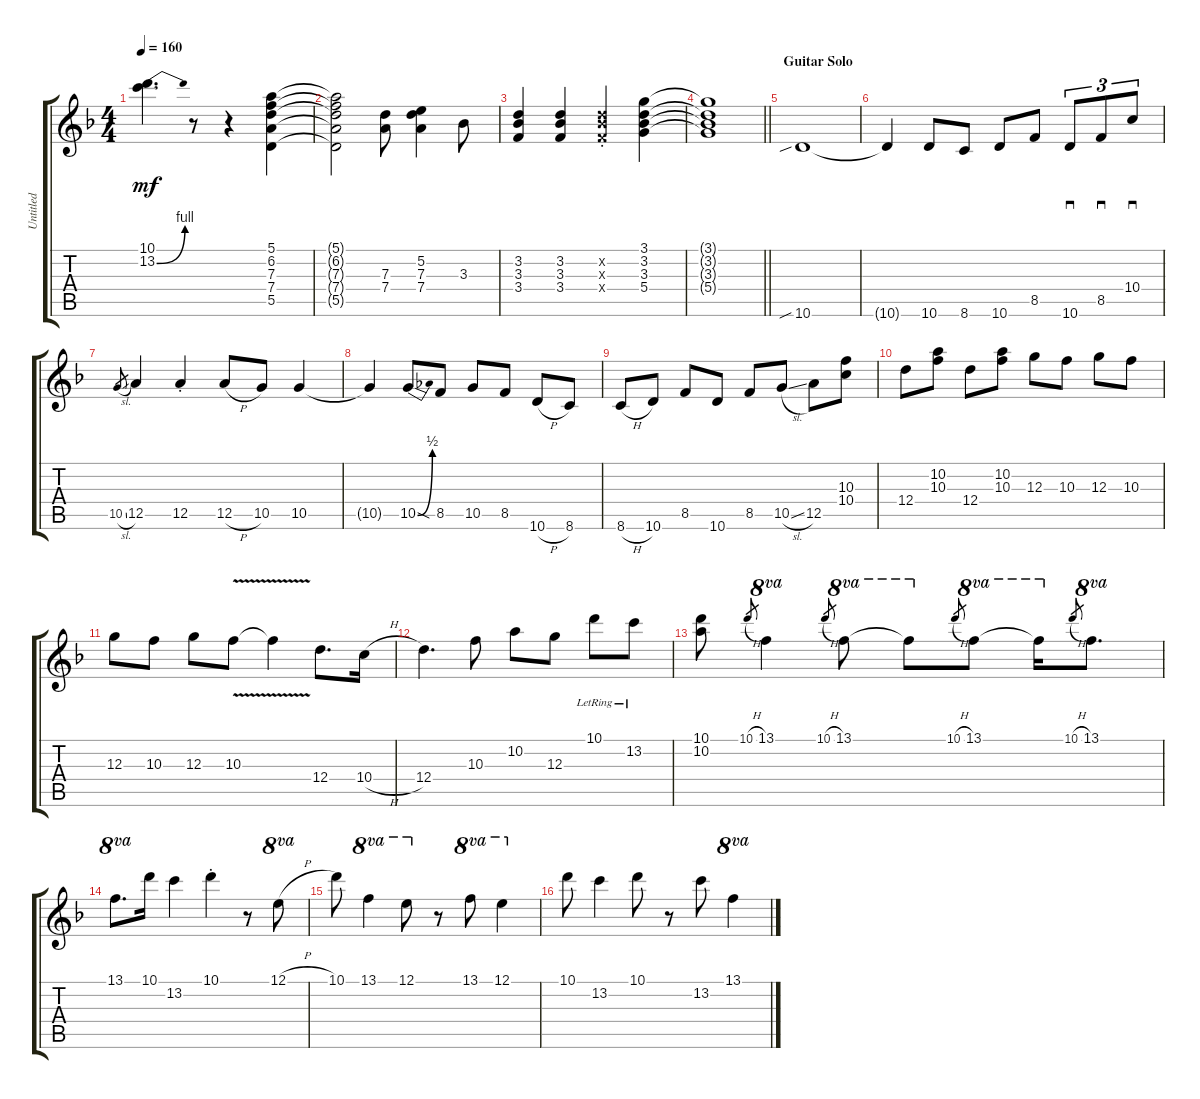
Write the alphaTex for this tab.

\track ("Untitled" "Untitled") {instrument distortionguitar}
\staff {score tabs}
\tuning (E4 B3 G3 D3 A2 E2) {hide}
\ts (4 4)
\tempo 160
\clef g2
\ks f
(10.1 13.2{be (bend 0 0 60 4)}).4{d dy mf} r.8 r.4 (5.1 6.2 7.3 7.4 5.5).4 |
(5.1{t} 6.2{t} 7.3{t} 7.4{t} 5.5{t}).2 (7.3 7.4).8 (5.2 7.3 7.4).4 3.3.8 |
(3.2 3.3 3.4).4 (3.2 3.3 3.4).4 (3.2{st x} 3.3{st x} 3.4{st x}).4 (3.1 3.2 3.3 5.4).4 |
\barLineRight lightlight
(3.1{t} 3.2{t} 3.3{t} 5.4{t}).1 |
\section ("" "Guitar Solo")
10.6{sib}.1 |
10.6{t}.4 10.6.8 8.6.8 10.6.8 8.5.8 10.6.8{sd tu (3 2)} 8.5.8{sd tu (3 2)} 10.4.8{sd tu (3 2)} |
10.5{sl}.8{gr} 12.5.4 12.5{st}.4 12.5{h}.8 10.5.8 10.5.4 |
10.5{t}.4 10.5{be (bend 0 0 60 2) sod}.8 8.5.8 10.5.8 8.5.8 10.6{h}.8 8.6.8 |
8.6{h}.8 10.6.8 8.5.8 10.6.8 8.5.8 10.5{sl}.8 12.5.8 (10.3 10.4).8 |
12.4.8 (10.2 10.3).8 12.4.8 (10.2 10.3).8 12.3.8 10.3.8 12.3.8 10.3.8 |
12.3.8 10.3.8 12.3.8 10.3{v}.8 10.3{v t}.4 12.4.8{d} 10.4{h}.16 |
12.4.4{d} 10.3.8 10.2.8 12.3.8 10.1{lr}.8 13.2{lr}.8 |
(10.1 10.2).8 10.1{h}.8{gr} 13.1.4{ot 8va} 10.1{h}.8{gr} 13.1.8{ot 8va} 13.1{t}.8{ot 8va} 10.1{h}.8{gr} 13.1.8{ot 8va} 13.1{t}.16{ot 8va} 10.1{h}.8{gr} 13.1.8{d ot 8va} |
13.1.8{d ot 8va} 10.1.16 13.2.4 10.1{st}.4 r.8 12.1{h}.8{ot 8va} |
10.1.8 13.1.4{ot 8va} 12.1.8{ot 8va} r.8 13.1.8{ot 8va} 12.1.4{ot 8va} |
10.1.8 13.2.4 10.1.8 r.8 13.2.8 13.1.4{ot 8va}
